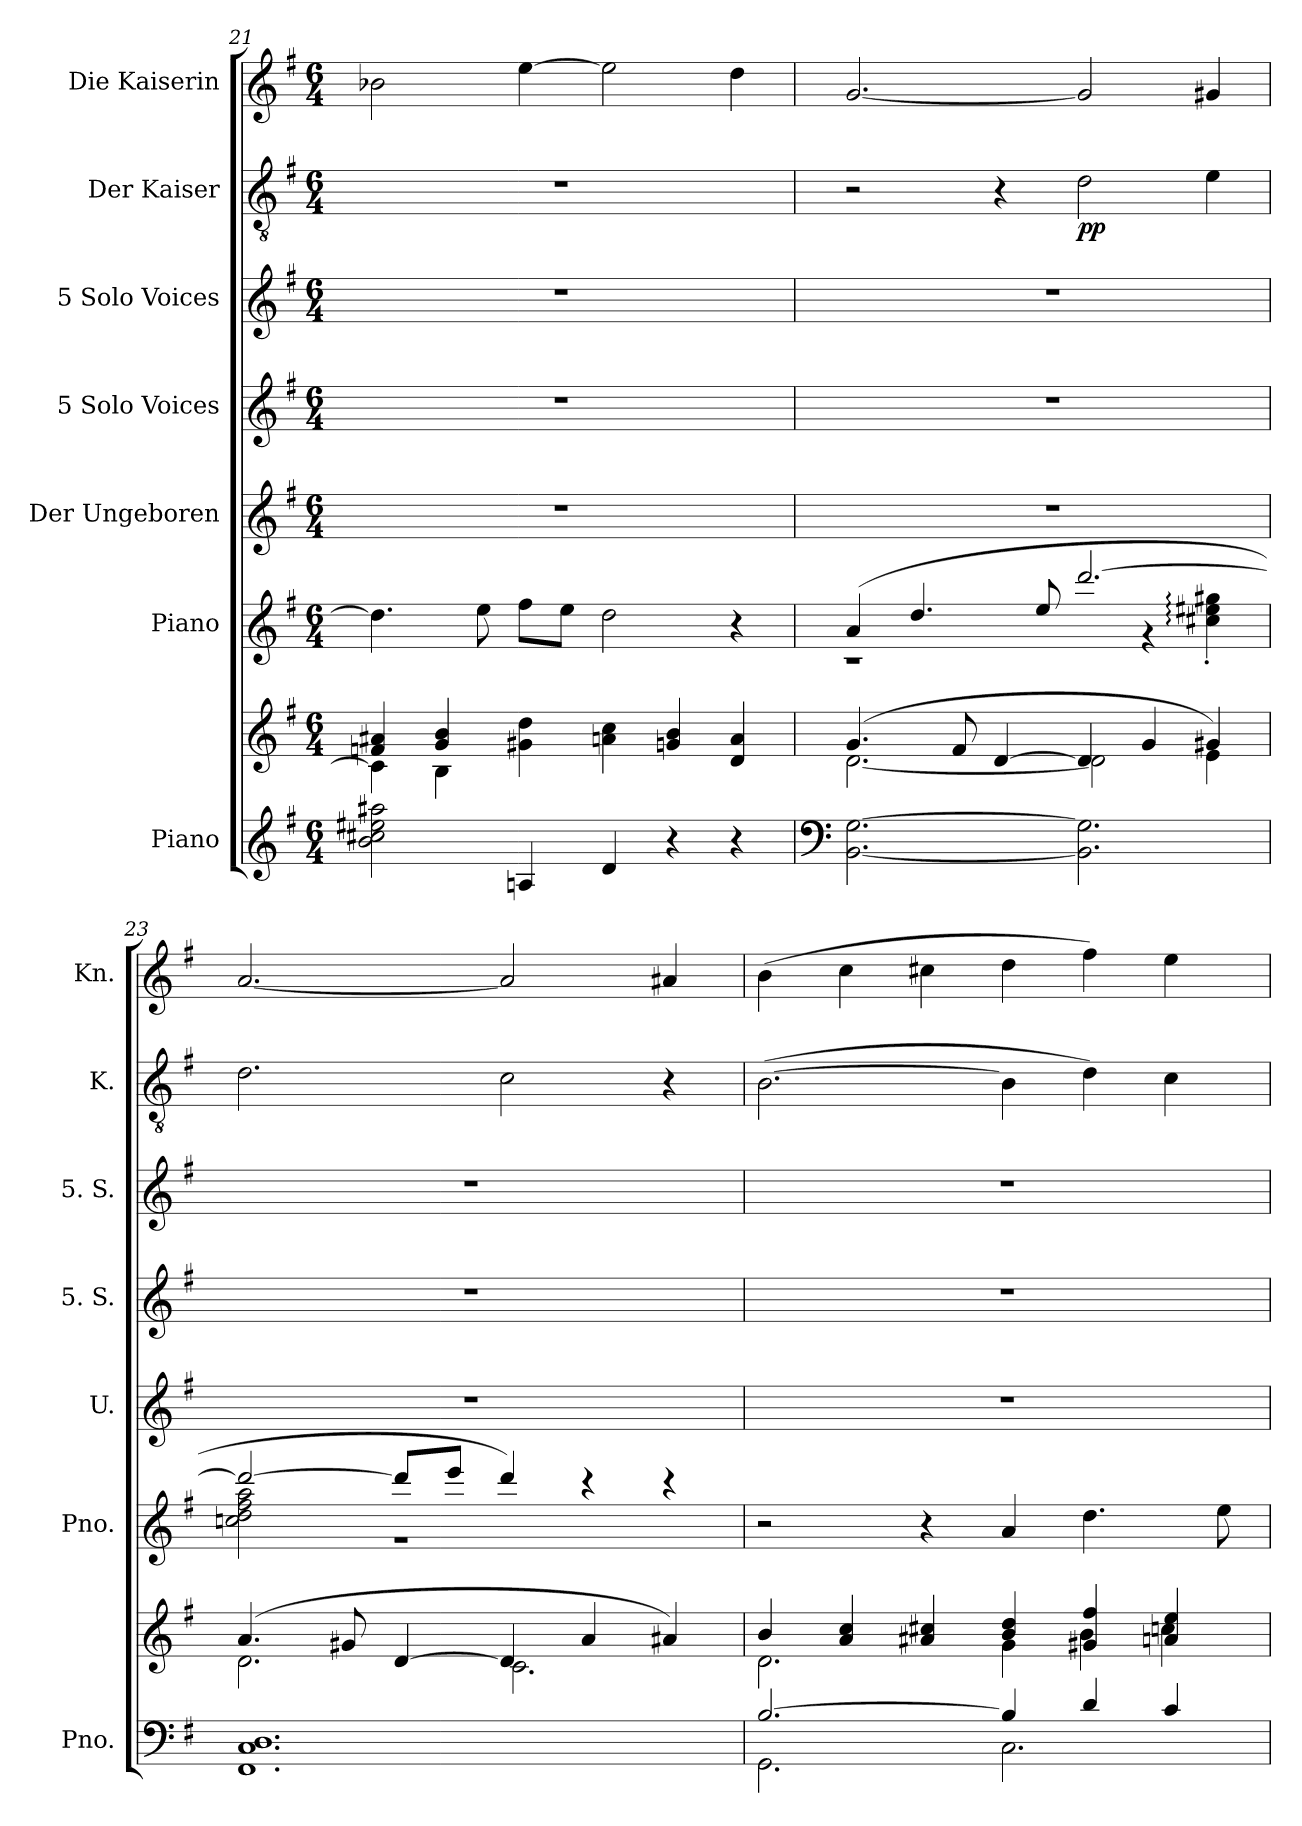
**kern	**kern	**kern	**kern	**kern	**kern	**kern	**dynam	**kern
*part7	*part7	*part6	*part5	*part4	*part3	*part2	*part2	*part1
*staff8	*staff7	*staff6	*staff5	*staff4	*staff3	*staff2	*staff2	*staff1
*I"Piano	*	*I"Piano	*I"Der Ungeboren	*I"5 Solo Voices	*I"5 Solo Voices	*I"Der Kaiser	*	*I"Die Kaiserin
*I'Pno.	*	*I'Pno.	*I'U.	*I'5. S.	*I'5. S.	*I'K.	*	*I'Kn.
*clefG2	*clefG2	*clefG2	*clefG2	*clefG2	*clefG2	*clefGv2	*	*clefG2
*k[f#]	*k[f#]	*k[f#]	*k[f#]	*k[f#]	*k[f#]	*k[f#]	*	*k[f#]
*M6/4	*M6/4	*M6/4	*M6/4	*M6/4	*M6/4	*M6/4	*	*M6/4
=21	=21	=21	=21	=21	=21	=21	=21	=21
*	*^	*	*	*	*	*	*	*
2b\ 2cc#X\ 2ee#X\ 2aa#X\	4fn/ 4a#X/	4c\]	4.dd\]	1.r	1.r	1.r	1.r	.	2b-X\
.	4g/ 4b/	4B\	.	.	.	.	.	.	.
.	.	.	8ee\	.	.	.	.	.	.
4An/	4g#X\ 4dd\	1ryy	8ff#\L	.	.	.	.	.	[4ee\
.	.	.	8ee\J	.	.	.	.	.	.
4d/	4an\ 4cc\	.	2dd\	.	.	.	.	.	2ee\]
4r	4gn/ 4b/	.	.	.	.	.	.	.	.
4r	4d/ 4a/	.	4r	.	.	.	.	.	4dd\
=22	=22	=22	=22	=22	=22	=22	=22	=22	=22
*clefF4	*	*	*	*	*	*	*	*	*
*	*	*	*^	*	*	*	*	*	*
[2.BB\ [2.G\	(>4.g/	[2.d\	(>4a/	1r	1.r	1.r	1.r	2r	.	[2.g/
.	.	.	4.dd/	.	.	.	.	.	.	.
.	8f#/	.	.	.	.	.	.	.	.	.
.	[4d/	.	.	.	.	.	.	4r	.	.
.	.	.	8ee/	.	.	.	.	.	.	.
!	!	!	!	!	!	!	!	!	!LO:DY:b	!
2.BB\] 2.G\]	4d/]	2d\]	[2.ddd/	.	.	.	.	2d\	pp	2g/]
.	4g/	.	.	4r	.	.	.	.	.	.
.	4g#X/)	4e\	.	4cc#X\:' 4ee#X\:' 4gg#X\:'	.	.	.	4e\	.	4g#X/
=23	=23	=23	=23	=23	=23	=23	=23	=23	=23	=23
1.FF# 1.C 1.D	(>4.a/	2.d\	2ddd/_	2ccn\ 2dd\ 2ff#\ 2aa\	1.r	1.r	1.r	2.d\	.	[2.a/
.	8g#X/	.	.	.	.	.	.	.	.	.
.	[4d/	.	8ddd/L]	1r	.	.	.	.	.	.
.	.	.	8eee/J	.	.	.	.	.	.	.
.	4d/]	2.c\	4ddd/)	.	.	.	.	2c\	.	2a/]
.	4a/	.	4r	.	.	.	.	.	.	.
.	4a#X/)	.	4r	.	.	.	.	4r	.	4a#X/
*	*	*	*v	*v	*	*	*	*	*	*
!!LO:PB:g=z
=24	=24	=24	=24	=24	=24	=24	=24	=24	=24
*^	*	*	*	*	*	*	*	*	*
[2.B/	2.GG\	4b/	2.d\	2r	1.r	1.r	1.r	(>[2.B\	.	(>4b\
.	.	4a/ 4cc/	.	.	.	.	.	.	.	4cc\
.	.	4a#X/ 4cc#X/	.	4r	.	.	.	.	.	4cc#X\
4B/]	2.C\	4b/ 4dd/	4g\	4a/	.	.	.	4B\]	.	4dd\
4d/	.	4g#X/ 4ff#/	4b\	4.dd\	.	.	.	4d\)	.	4ff#\)
4c/	.	4an/ 4ee/	4ccn\	.	.	.	.	4c\	.	4ee\
.	.	.	.	8ee\	.	.	.	.	.	.
*v	*v	*	*	*	*	*	*	*	*	*
*	*v	*v	*	*	*	*	*	*	*
=	=	=	=	=	=	=	=	=
*-	*-	*-	*-	*-	*-	*-	*-	*-
